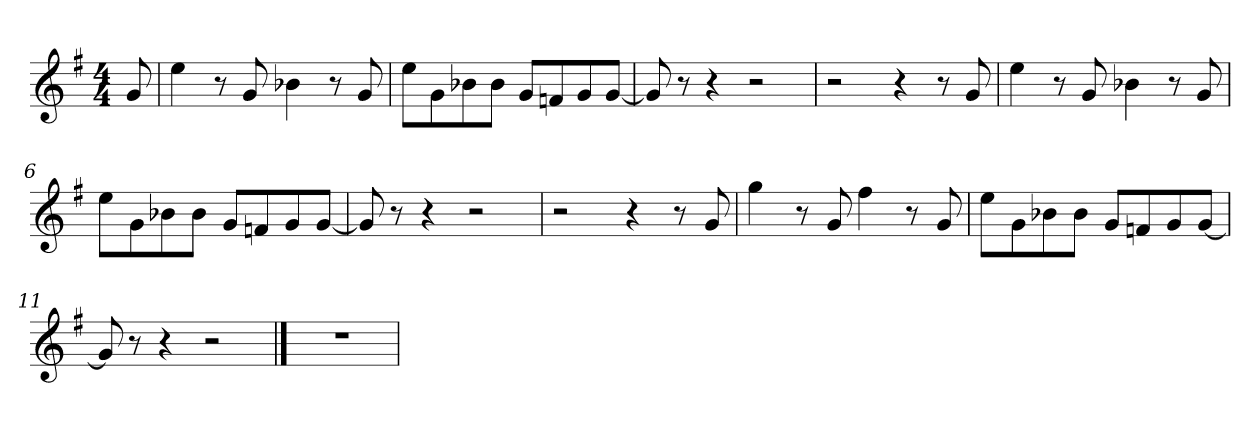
**kern
*part1
*staff1
*clefG2
*k[f#]
*G:
*M4/4
=
8g/
=1
4ee\
8r
8g/
4b-X\
8r
8g/
=2
8ee\L
8g\
8b-X\
8b-\J
8g/L
8fn/
8g/
[8g/J
=3
8g/]
8r
4r
2r
=4
2r
4r
8r
8g/
!!LO:LB:g=z
=5
4ee\
8r
8g/
4b-X\
8r
8g/
=6
8ee\L
8g\
8b-X\
8b-\J
8g/L
8fn/
8g/
[8g/J
=7
8g/]
8r
4r
2r
=8
2r
4r
8r
8g/
!!LO:LB:g=z
=9
4gg\
8r
8g/
4ff#\
8r
8g/
=10
8ee\L
8g\
8b-X\
8b-\J
8g/L
8fn/
8g/
[8g/J
=11
8g/]
8r
4r
2r
==12
1r
=
*-
